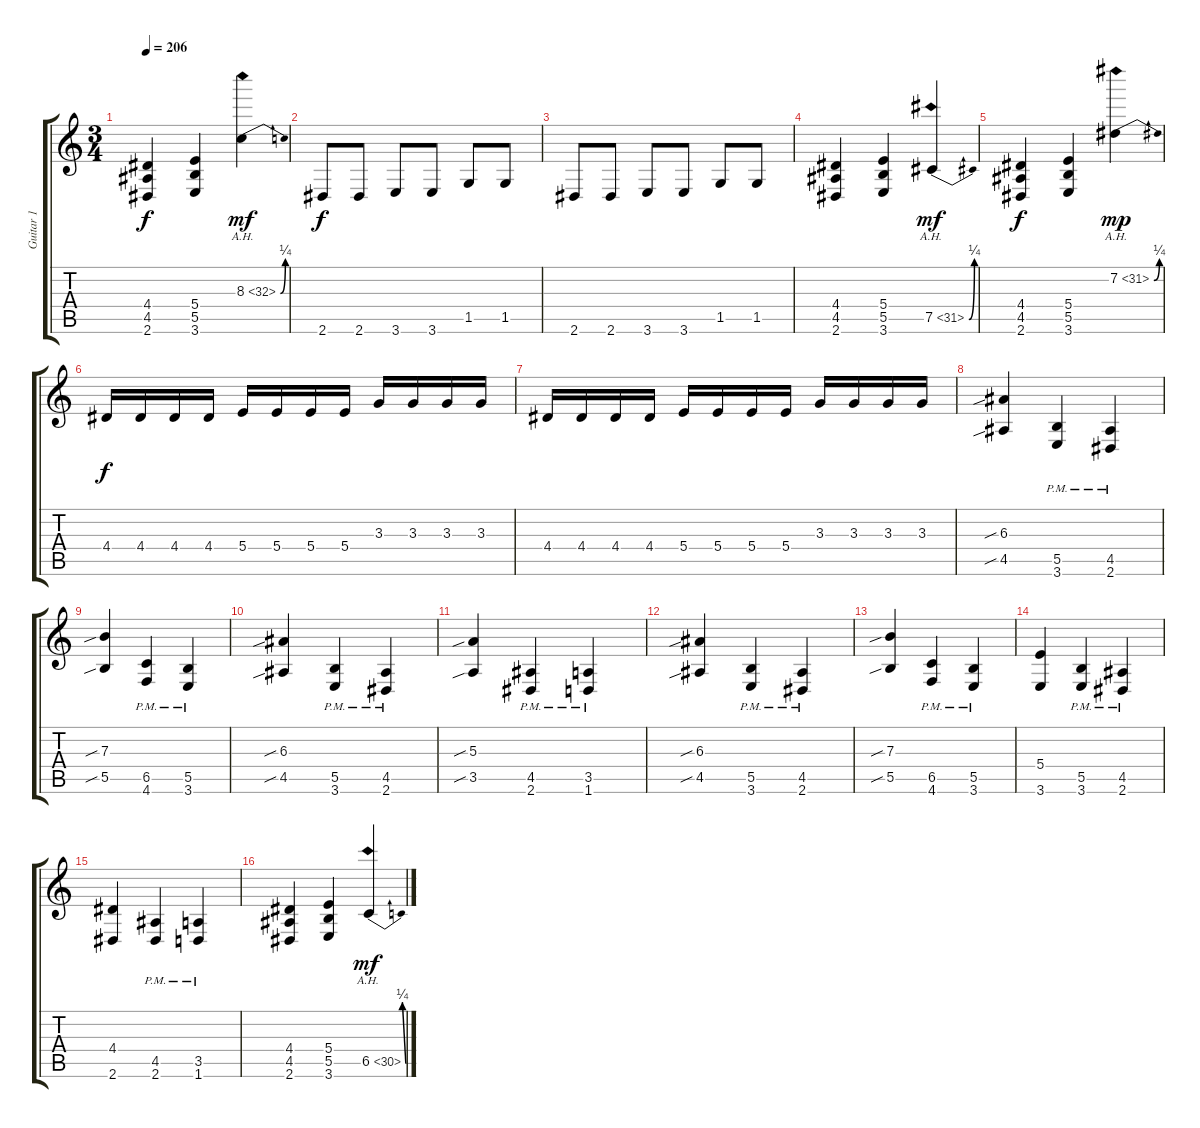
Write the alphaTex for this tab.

\track ("Guitar 1" "Guitar 1") {instrument distortionguitar}
\staff {score tabs}
\tuning (Db4 Ab3 E3 B2 Gb2 Db2) {hide}
\ts (3 4)
\tempo 206
\clef g2
\ks c
(4.4 4.5 2.6).4{dy f} (5.4 5.5 3.6).4 8.3{be (bend 0 0 60 1) ah 24}.4{dy mf} |
2.6.8{dy f} 2.6.8 3.6.8 3.6.8 1.5.8 1.5.8 |
2.6.8 2.6.8 3.6.8 3.6.8 1.5.8 1.5.8 |
(4.4 4.5 2.6).4 (5.4 5.5 3.6).4 7.5{be (bend 0 0 60 1) ah 24}.4{dy mf} |
(4.4 4.5 2.6).4{dy f} (5.4 5.5 3.6).4 7.2{be (bend 0 0 60 1) ah 24}.4{dy mp} |
4.4.16{dy f} 4.4.16 4.4.16 4.4.16 5.4.16 5.4.16 5.4.16 5.4.16 3.3.16 3.3.16 3.3.16 3.3.16 |
4.4.16 4.4.16 4.4.16 4.4.16 5.4.16 5.4.16 5.4.16 5.4.16 3.3.16 3.3.16 3.3.16 3.3.16 |
(6.3{sib} 4.5{sib}).4 (5.5{pm} 3.6{pm}).4 (4.5{pm} 2.6{pm}).4 |
(7.3{sib} 5.5{sib}).4 (6.5{pm} 4.6{pm}).4 (5.5{pm} 3.6{pm}).4 |
(6.3{sib} 4.5{sib}).4 (5.5{pm} 3.6{pm}).4 (4.5{pm} 2.6{pm}).4 |
(5.3{sib} 3.5{sib}).4 (4.5{pm} 2.6{pm}).4 (3.5{pm} 1.6{pm}).4 |
(6.3{sib} 4.5{sib}).4 (5.5{pm} 3.6{pm}).4 (4.5{pm} 2.6{pm}).4 |
(7.3{sib} 5.5{sib}).4 (6.5{pm} 4.6{pm}).4 (5.5{pm} 3.6{pm}).4 |
(5.4 3.6).4 (5.5{pm} 3.6{pm}).4 (4.5{pm} 2.6{pm}).4 |
(4.4 2.6).4 (4.5{pm} 2.6{pm}).4 (3.5{pm} 1.6{pm}).4 |
(4.4 4.5 2.6).4 (5.4 5.5 3.6).4 6.5{be (bend 0 0 60 1) ah 24}.4{dy mf}
